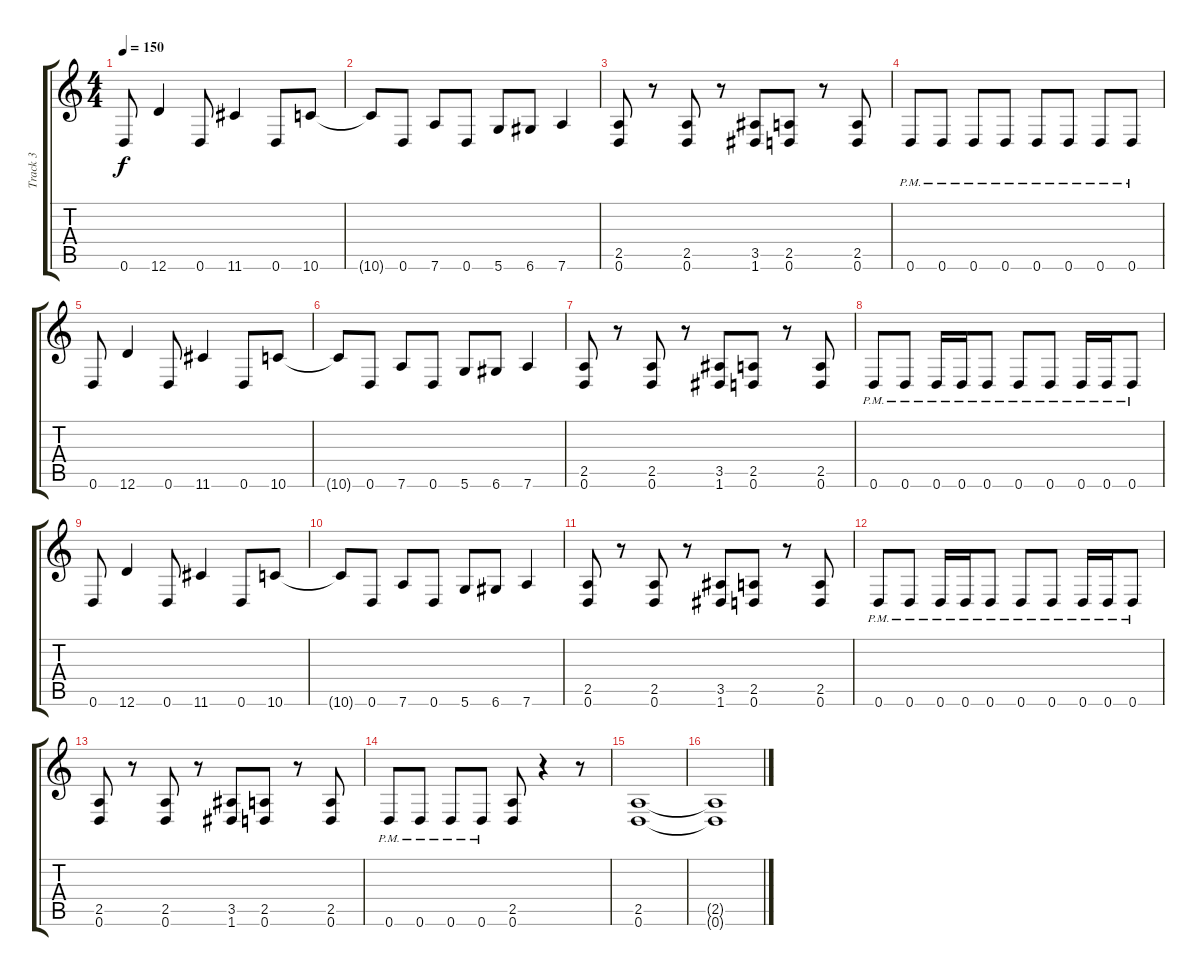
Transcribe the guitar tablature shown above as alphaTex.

\track ("Track 3" "Track 3") {instrument overdrivenguitar}
\staff {score tabs}
\tuning (D4 A3 F3 C3 G2 D2) {hide}
\ts (4 4)
\tempo 150
\clef g2
\ks c
0.6.8{dy f} 12.6.4 0.6.8 11.6.4 0.6.8 10.6.8 |
10.6{t}.8 0.6.8 7.6.8 0.6.8 5.6.8 6.6.8 7.6.4 |
(2.5 0.6).8 r.8 (2.5 0.6).8 r.8 (3.5 1.6).8 (2.5 0.6).8 r.8 (2.5 0.6).8 |
0.6{pm}.8 0.6{pm}.8 0.6{pm}.8 0.6{pm}.8 0.6{pm}.8 0.6{pm}.8 0.6{pm}.8 0.6{pm}.8 |
0.6.8 12.6.4 0.6.8 11.6.4 0.6.8 10.6.8 |
10.6{t}.8 0.6.8 7.6.8 0.6.8 5.6.8 6.6.8 7.6.4 |
(2.5 0.6).8 r.8 (2.5 0.6).8 r.8 (3.5 1.6).8 (2.5 0.6).8 r.8 (2.5 0.6).8 |
0.6{pm}.8 0.6{pm}.8 0.6{pm}.16 0.6{pm}.16 0.6{pm}.8 0.6{pm}.8 0.6{pm}.8 0.6{pm}.16 0.6{pm}.16 0.6{pm}.8 |
0.6.8 12.6.4 0.6.8 11.6.4 0.6.8 10.6.8 |
10.6{t}.8 0.6.8 7.6.8 0.6.8 5.6.8 6.6.8 7.6.4 |
(2.5 0.6).8 r.8 (2.5 0.6).8 r.8 (3.5 1.6).8 (2.5 0.6).8 r.8 (2.5 0.6).8 |
0.6{pm}.8 0.6{pm}.8 0.6{pm}.16 0.6{pm}.16 0.6{pm}.8 0.6{pm}.8 0.6{pm}.8 0.6{pm}.16 0.6{pm}.16 0.6{pm}.8 |
(2.5 0.6).8 r.8 (2.5 0.6).8 r.8 (3.5 1.6).8 (2.5 0.6).8 r.8 (2.5 0.6).8 |
0.6{pm}.8 0.6{pm}.8 0.6{pm}.8 0.6{pm}.8 (2.5 0.6).8 r.4 r.8 |
(2.5 0.6).1 |
(2.5{t} 0.6{t}).1
